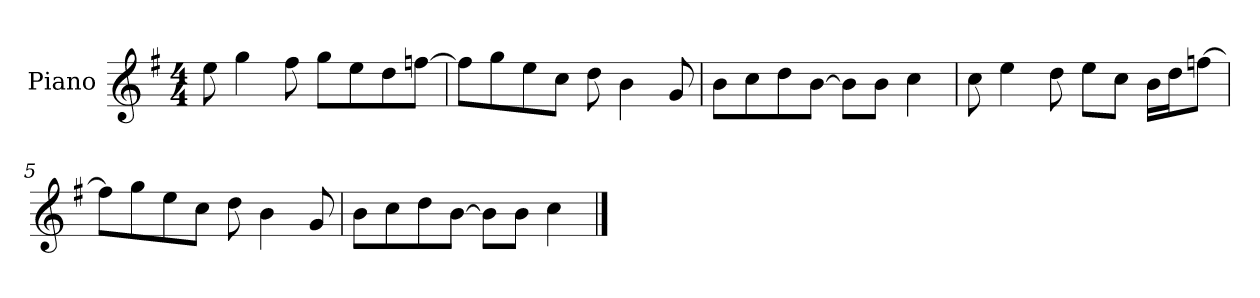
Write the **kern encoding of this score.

**kern
*part1
*staff1
*I"Piano
*I'P-no
*clefG2
*k[f#]
*M4/4
*MM90
=1
8ee\
4gg\
8ff#\
8gg\L
8ee\
8dd\
[8ffn\J
=2
8ff\L]
8gg\
8ee\
8cc\J
8dd\
4b\
8g/
=3
8b\L
8cc\
8dd\
[8b\J
8b\L]
8b\J
4cc\
=4
8cc\
4ee\
8dd\
8ee\L
8cc\J
16b\LL
16dd\J
[8ffn\J
=5
8ff\L]
8gg\
8ee\
8cc\J
8dd\
4b\
8g/
!!LO:LB:g=z
=6
8b\L
8cc\
8dd\
[8b\J
8b\L]
8b\J
4cc\
==
*-
